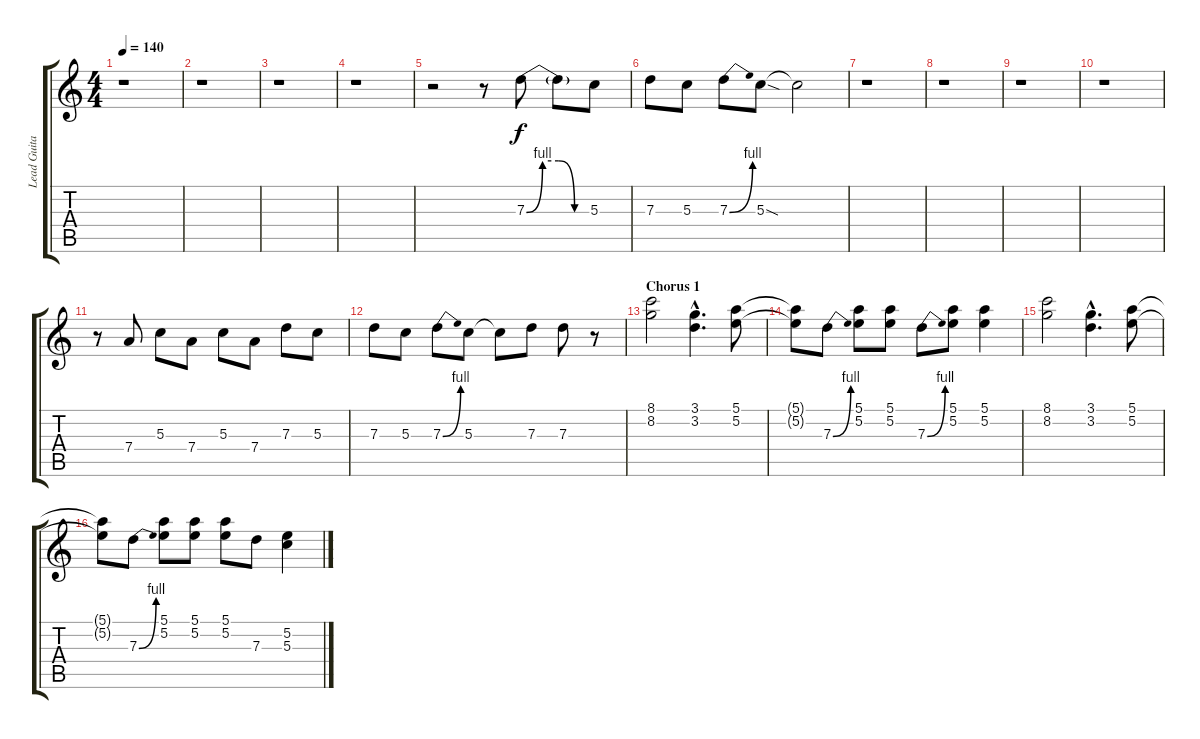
\track ("Lead Guitar" "Lead Guita") {instrument overdrivenguitar}
\staff {score tabs}
\tuning (E4 B3 G3 D3 A2 E2) {hide}
\ts (4 4)
\tempo 140
\clef g2
\ks c
r.1{dy f} |
r.1 |
r.1 |
r.1 |
r.2 r.8 7.3{be (custom 0 0 15 4 30 4 45 0 60 0)}.8 7.3{t}.8 5.3.8 |
7.3.8 5.3.8 7.3{be (bend 0 0 60 4)}.8 5.3{sod}.8 5.3{t}.2 |
r.1 |
r.1 |
r.1 |
r.1 |
r.8 7.4.8 5.3.8 7.4.8 5.3.8 7.4.8 7.3.8 5.3.8 |
7.3.8 5.3.8 7.3{be (bend 0 0 60 4)}.8 5.3.8 5.3{t}.8 7.3.8 7.3.8 r.8 |
\section ("" "Chorus 1")
(8.1 8.2).2 (3.1{hac} 3.2{hac}).4{d} (5.1 5.2).8 |
(5.1{t} 5.2{t}).8 7.3{be (bend 0 0 60 4)}.8 (5.1 5.2).8 (5.1 5.2).8 7.3{be (bend 0 0 60 4)}.8 (5.1 5.2).8 (5.1 5.2).4 |
(8.1 8.2).2 (3.1{hac} 3.2{hac}).4{d} (5.1 5.2).8 |
(5.1{t} 5.2{t}).8 7.3{be (bend 0 0 60 4)}.8 (5.1 5.2).8 (5.1 5.2).8 (5.1 5.2).8 7.3.8 (5.2 5.3).4
